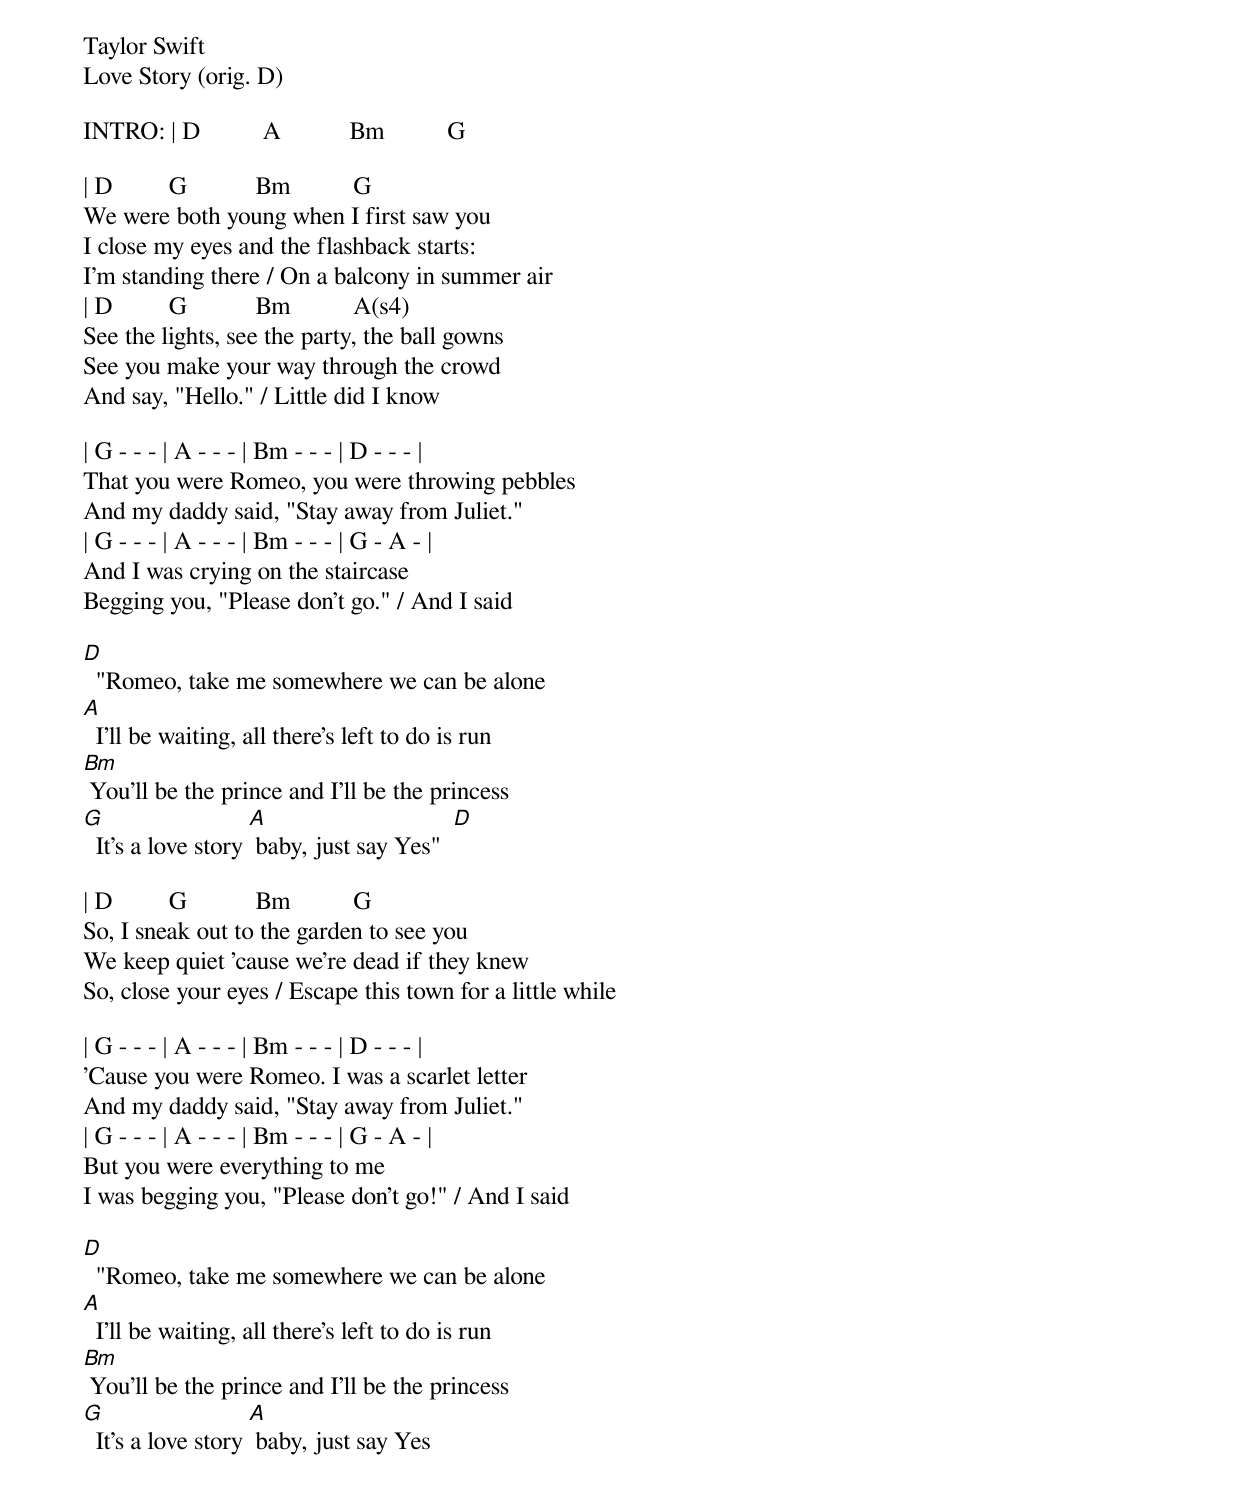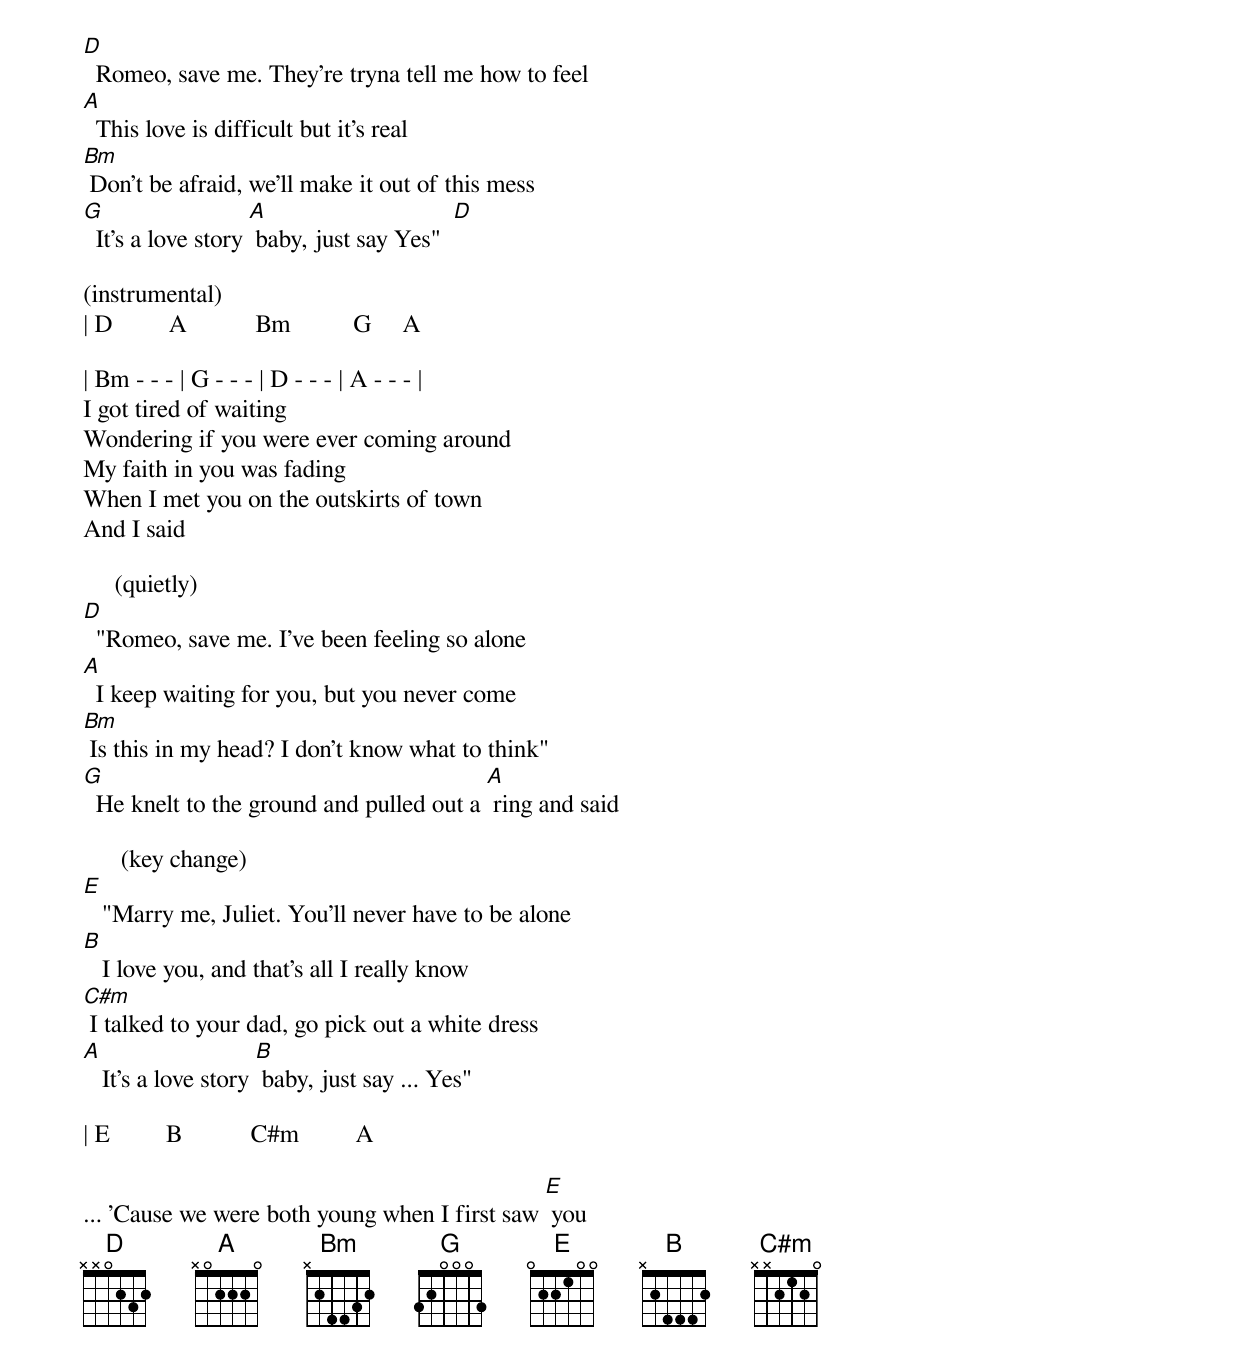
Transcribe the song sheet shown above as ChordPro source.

Taylor Swift
Love Story (orig. D)

INTRO: | D          A           Bm          G

| D         G           Bm          G
We were both young when I first saw you
I close my eyes and the flashback starts:
I'm standing there / On a balcony in summer air
| D         G           Bm          A(s4)
See the lights, see the party, the ball gowns
See you make your way through the crowd
And say, "Hello." / Little did I know

| G - - - | A - - - | Bm - - - | D - - - |
That you were Romeo, you were throwing pebbles
And my daddy said, "Stay away from Juliet."
| G - - - | A - - - | Bm - - - | G - A - |
And I was crying on the staircase
Begging you, "Please don't go." / And I said

[D]  "Romeo, take me somewhere we can be alone
[A]  I'll be waiting, all there's left to do is run
[Bm] You'll be the prince and I'll be the princess
[G]  It's a love story [A] baby, just say Yes"  [D]

| D         G           Bm          G
So, I sneak out to the garden to see you
We keep quiet 'cause we're dead if they knew
So, close your eyes / Escape this town for a little while

| G - - - | A - - - | Bm - - - | D - - - |
'Cause you were Romeo. I was a scarlet letter
And my daddy said, "Stay away from Juliet."
| G - - - | A - - - | Bm - - - | G - A - |
But you were everything to me
I was begging you, "Please don't go!" / And I said

[D]  "Romeo, take me somewhere we can be alone
[A]  I'll be waiting, all there's left to do is run
[Bm] You'll be the prince and I'll be the princess
[G]  It's a love story [A] baby, just say Yes

[D]  Romeo, save me. They're tryna tell me how to feel
[A]  This love is difficult but it's real
[Bm] Don't be afraid, we'll make it out of this mess
[G]  It's a love story [A] baby, just say Yes"  [D]

(instrumental)
| D         A           Bm          G     A

| Bm - - - | G - - - | D - - - | A - - - |
I got tired of waiting
Wondering if you were ever coming around
My faith in you was fading
When I met you on the outskirts of town
And I said

     (quietly)
[D]  "Romeo, save me. I've been feeling so alone
[A]  I keep waiting for you, but you never come
[Bm] Is this in my head? I don't know what to think"
[G]  He knelt to the ground and pulled out a [A] ring and said

      (key change)
[E]   "Marry me, Juliet. You'll never have to be alone
[B]   I love you, and that's all I really know
[C#m] I talked to your dad, go pick out a white dress
[A]   It's a love story [B] baby, just say ... Yes"

| E         B           C#m         A

... 'Cause we were both young when I first saw [E] you
